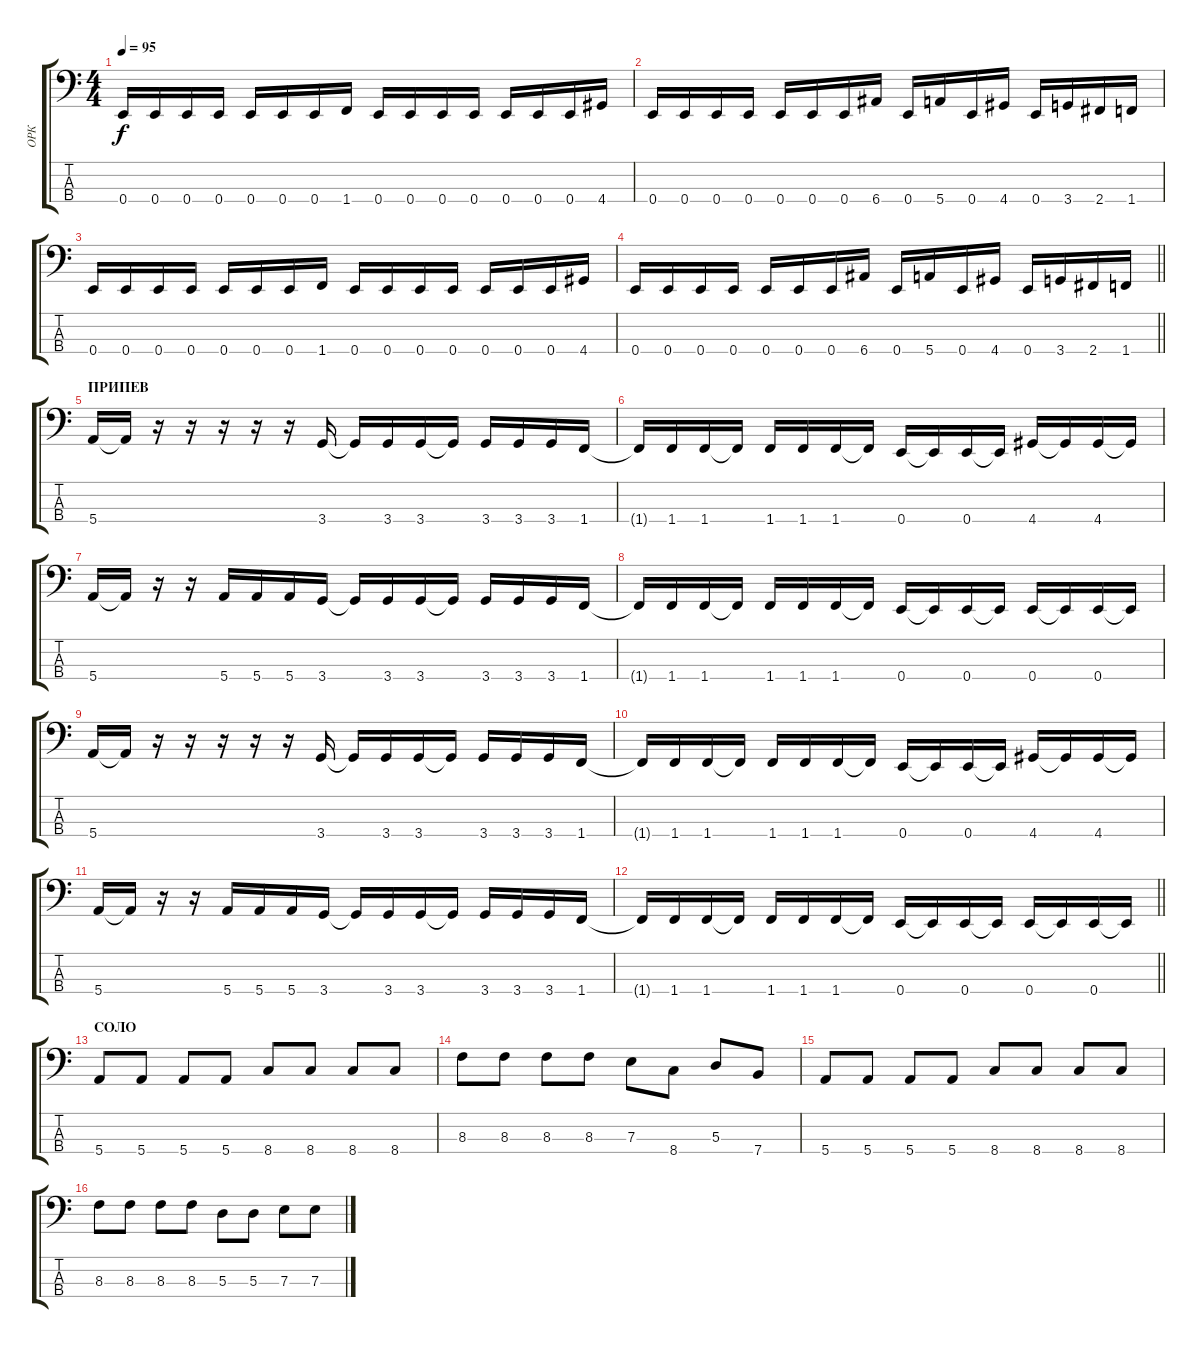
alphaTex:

\track ("ОРК" "ОРК") {instrument electricbasspick}
\staff {score tabs}
\tuning (G2 D2 A1 E1) {hide}
\ts (4 4)
\tempo 95
\clef f4
\ks c
0.4.16{dy f} 0.4.16 0.4.16 0.4.16 0.4.16 0.4.16 0.4.16 1.4.16 0.4.16 0.4.16 0.4.16 0.4.16 0.4.16 0.4.16 0.4.16 4.4.16 |
0.4.16 0.4.16 0.4.16 0.4.16 0.4.16 0.4.16 0.4.16 6.4.16 0.4.16 5.4.16 0.4.16 4.4.16 0.4.16 3.4.16 2.4.16 1.4.16 |
0.4.16 0.4.16 0.4.16 0.4.16 0.4.16 0.4.16 0.4.16 1.4.16 0.4.16 0.4.16 0.4.16 0.4.16 0.4.16 0.4.16 0.4.16 4.4.16 |
\barLineRight lightlight
0.4.16 0.4.16 0.4.16 0.4.16 0.4.16 0.4.16 0.4.16 6.4.16 0.4.16 5.4.16 0.4.16 4.4.16 0.4.16 3.4.16 2.4.16 1.4.16 |
\section ("" "ПРИПЕВ")
5.4.16 5.4{t}.16 r.16 r.16 r.16 r.16 r.16 3.4.16 3.4{t}.16 3.4.16 3.4.16 3.4{t}.16 3.4.16 3.4.16 3.4.16 1.4.16 |
1.4{t}.16 1.4.16 1.4.16 1.4{t}.16 1.4.16 1.4.16 1.4.16 1.4{t}.16 0.4.16 0.4{t}.16 0.4.16 0.4{t}.16 4.4.16 4.4{t}.16 4.4.16 4.4{t}.16 |
5.4.16 5.4{t}.16 r.16 r.16 5.4.16 5.4.16 5.4.16 3.4.16 3.4{t}.16 3.4.16 3.4.16 3.4{t}.16 3.4.16 3.4.16 3.4.16 1.4.16 |
1.4{t}.16 1.4.16 1.4.16 1.4{t}.16 1.4.16 1.4.16 1.4.16 1.4{t}.16 0.4.16 0.4{t}.16 0.4.16 0.4{t}.16 0.4.16 0.4{t}.16 0.4.16 0.4{t}.16 |
5.4.16 5.4{t}.16 r.16 r.16 r.16 r.16 r.16 3.4.16 3.4{t}.16 3.4.16 3.4.16 3.4{t}.16 3.4.16 3.4.16 3.4.16 1.4.16 |
1.4{t}.16 1.4.16 1.4.16 1.4{t}.16 1.4.16 1.4.16 1.4.16 1.4{t}.16 0.4.16 0.4{t}.16 0.4.16 0.4{t}.16 4.4.16 4.4{t}.16 4.4.16 4.4{t}.16 |
5.4.16 5.4{t}.16 r.16 r.16 5.4.16 5.4.16 5.4.16 3.4.16 3.4{t}.16 3.4.16 3.4.16 3.4{t}.16 3.4.16 3.4.16 3.4.16 1.4.16 |
\barLineRight lightlight
1.4{t}.16 1.4.16 1.4.16 1.4{t}.16 1.4.16 1.4.16 1.4.16 1.4{t}.16 0.4.16 0.4{t}.16 0.4.16 0.4{t}.16 0.4.16 0.4{t}.16 0.4.16 0.4{t}.16 |
\section ("" "СОЛО")
5.4.8 5.4.8 5.4.8 5.4.8 8.4.8 8.4.8 8.4.8 8.4.8 |
8.3.8 8.3.8 8.3.8 8.3.8 7.3.8 8.4.8 5.3.8 7.4.8 |
5.4.8 5.4.8 5.4.8 5.4.8 8.4.8 8.4.8 8.4.8 8.4.8 |
8.3.8 8.3.8 8.3.8 8.3.8 5.3.8 5.3.8 7.3.8 7.3.8
